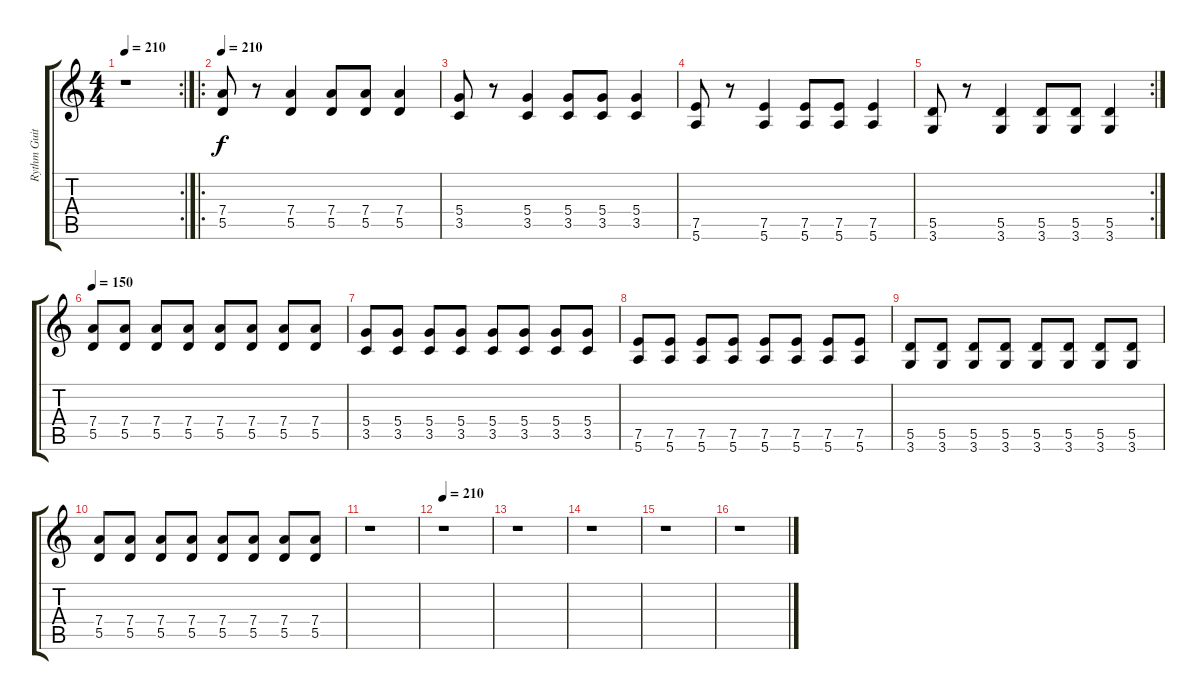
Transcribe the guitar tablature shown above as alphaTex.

\track ("Rythm Guitar" "Rythm Guit") {instrument distortionguitar}
\staff {score tabs}
\tuning (E4 B3 G3 D3 A2 E2) {hide}
\rc 2
\ts (4 4)
\tempo 210
\clef g2
\ks c
r.1{dy f} |
\ro
\tempo 210
(7.4 5.5).8 r.8 (7.4 5.5).4 (7.4 5.5).8 (7.4 5.5).8 (7.4 5.5).4 |
(5.4 3.5).8 r.8 (5.4 3.5).4 (5.4 3.5).8 (5.4 3.5).8 (5.4 3.5).4 |
(7.5 5.6).8 r.8 (7.5 5.6).4 (7.5 5.6).8 (7.5 5.6).8 (7.5 5.6).4 |
\rc 2
(5.5 3.6).8 r.8 (5.5 3.6).4 (5.5 3.6).8 (5.5 3.6).8 (5.5 3.6).4 |
\tempo 150
(7.4 5.5).8 (7.4 5.5).8 (7.4 5.5).8 (7.4 5.5).8 (7.4 5.5).8 (7.4 5.5).8 (7.4 5.5).8 (7.4 5.5).8 |
(5.4 3.5).8 (5.4 3.5).8 (5.4 3.5).8 (5.4 3.5).8 (5.4 3.5).8 (5.4 3.5).8 (5.4 3.5).8 (5.4 3.5).8 |
(7.5 5.6).8 (7.5 5.6).8 (7.5 5.6).8 (7.5 5.6).8 (7.5 5.6).8 (7.5 5.6).8 (7.5 5.6).8 (7.5 5.6).8 |
(5.5 3.6).8 (5.5 3.6).8 (5.5 3.6).8 (5.5 3.6).8 (5.5 3.6).8 (5.5 3.6).8 (5.5 3.6).8 (5.5 3.6).8 |
(7.4 5.5).8 (7.4 5.5).8 (7.4 5.5).8 (7.4 5.5).8 (7.4 5.5).8 (7.4 5.5).8 (7.4 5.5).8 (7.4 5.5).8 |
r.1 |
\tempo 210
r.1 |
r.1 |
r.1 |
r.1 |
r.1
